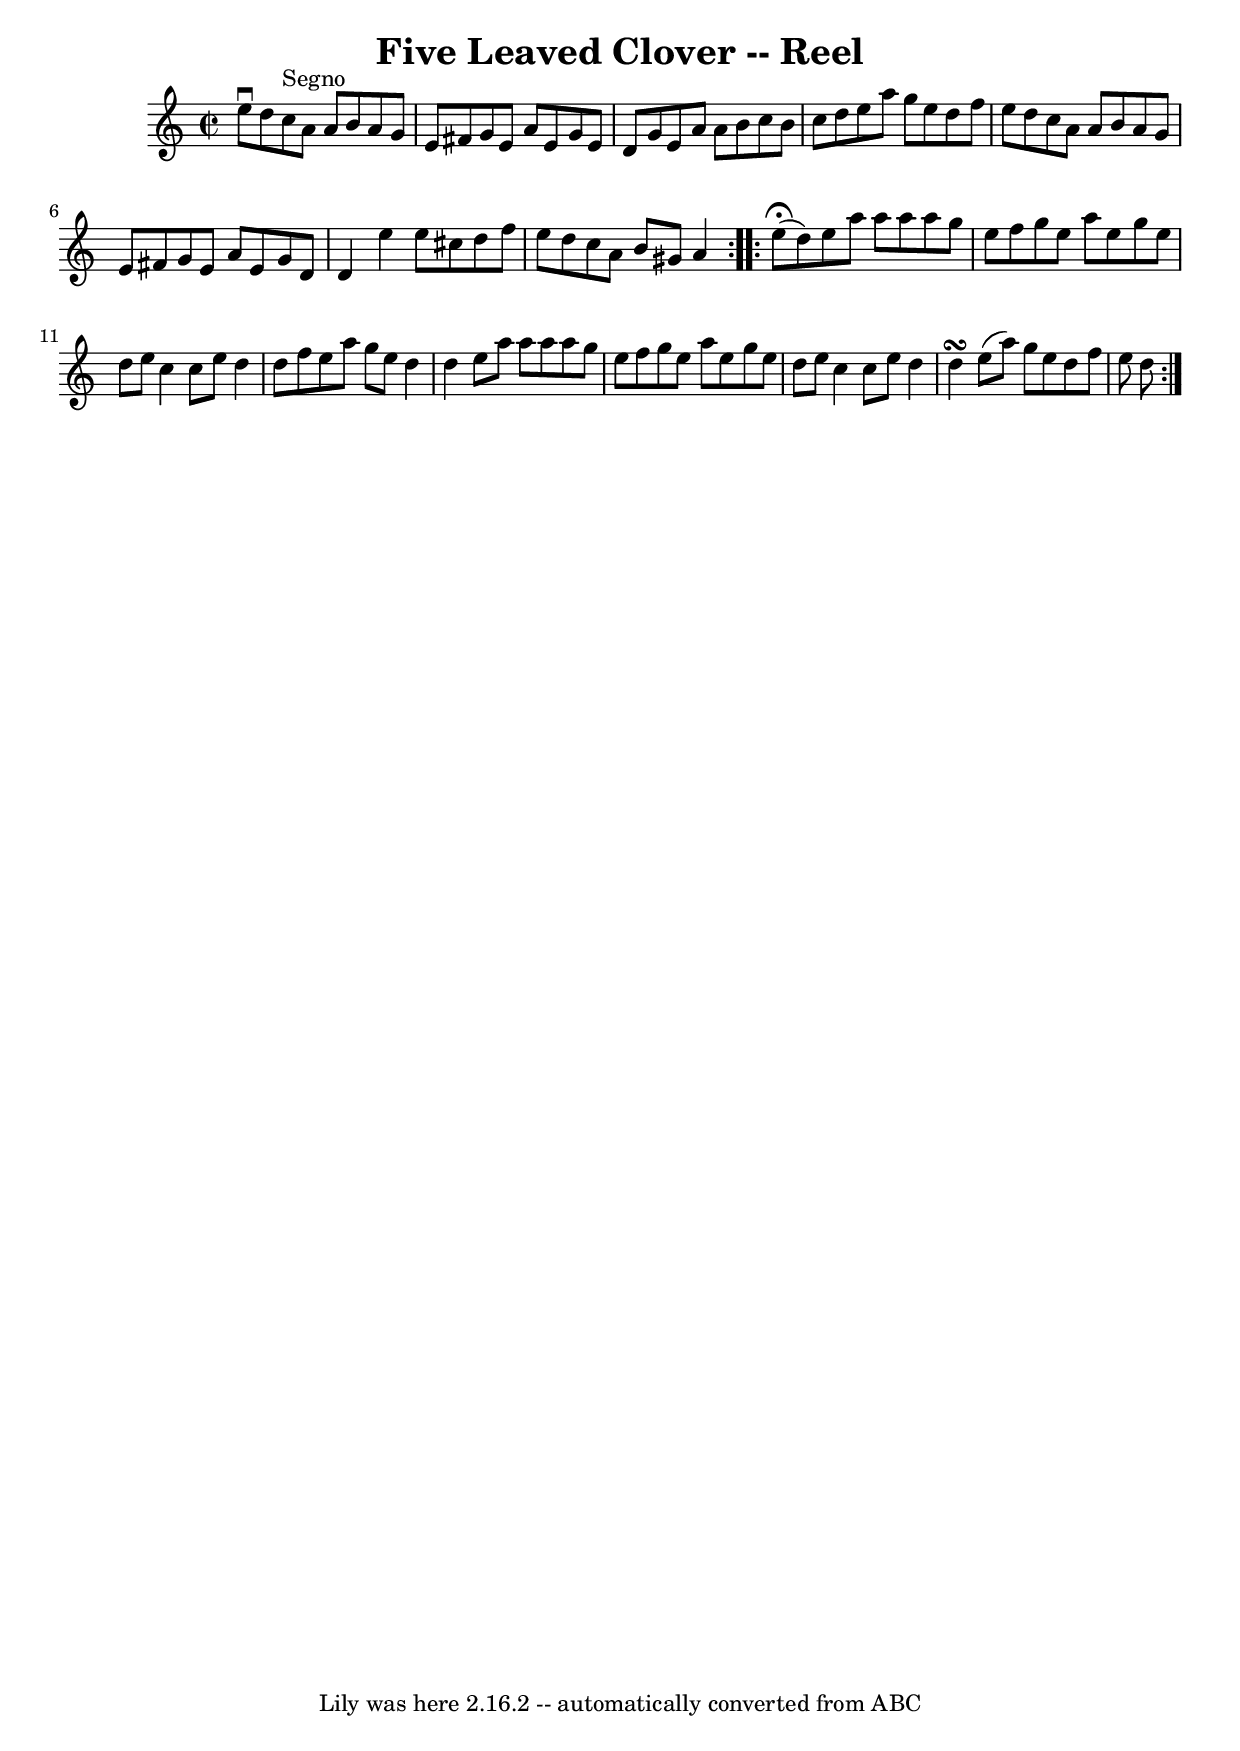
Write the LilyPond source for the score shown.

\version "2.7.40"
\include "Mammoth.ily"
\header {
	%% book = "Ryan's Mammoth Collection"
	crossRefNumber = "1"
	footnotes = ""
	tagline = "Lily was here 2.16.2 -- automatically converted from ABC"
	title = "Five Leaved Clover -- Reel"
}
voicedefault =  {


\repeat volta 2 {
\override Staff.TimeSignature #'style = #'C
 \time 2/2 
\key a \minor e''8^\downbow d''8    |
 c''8^"Segno"   
a'8 a'8 b'8 a'8 g'8 e'8 fis'8  |
 g'8 e'8 a'8   
 e'8 g'8 e'8 d'8 g'8  |
 e'8 a'8 a'8 b'8 c''8   
 b'8 c''8 d''8  |
 e''8 a''8 g''8 e''8 d''8 f''8   
 e''8 d''8  |
 c''8 a'8 a'8 b'8 a'8 g'8 e'8    
fis'8  |
 g'8 e'8 a'8 e'8 g'8 d'8 d'4  |
   
e''4 e''8 cis''8 d''8 f''8 e''8 d''8  |
 c''8 a'8  
 b'8 gis'8 a'4    } \repeat volta 2 { e''8^\fermata(d''8) 
|
 e''8 a''8 a''8 a''8 a''8 g''8 e''8 f''8  
|
 g''8 e''8 a''8 e''8 g''8 e''8 d''8 e''8  
|
 c''4 c''8 e''8 d''4 d''8 f''8  |
 e''8    
a''8 g''8 e''8 d''4 d''4  |
 e''8 a''8 a''8 a''8 
 a''8 g''8 e''8 f''8  |
 g''8 e''8 a''8 e''8    
g''8 e''8 d''8 e''8  |
 c''4 c''8 e''8 d''4 d''4 
\turn  |
 e''8 (a''8) g''8 e''8 d''8 f''8 e''8    
d''8      }   
}

\score{
    <<

	\context Staff="default"
	{
	    \voicedefault 
	}

    >>
	\layout {
	}
	\midi {}
}
